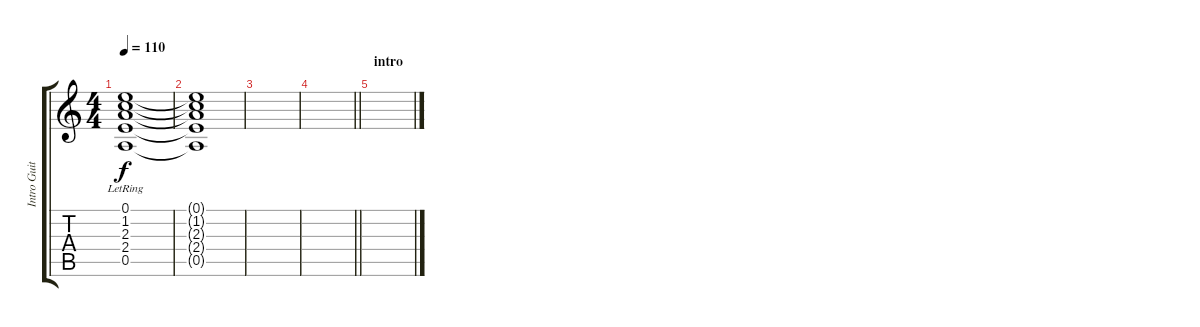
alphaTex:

\track ("Intro Guitar" "Intro Guit") {instrument acousticguitarnylon}
\staff {score tabs}
\tuning (E4 B3 G3 D3 A2 E2) {hide}
\ts (4 4)
\tempo 110
\clef g2
\ks c
(0.1{lr} 1.2{lr} 2.3{lr} 2.4{lr} 0.5{lr}).1{dy f} |
(0.1{t} 1.2{t} 2.3{t} 2.4{t} 0.5{t}).1 |
|
\barLineRight lightlight
|
\section ("" "intro")
